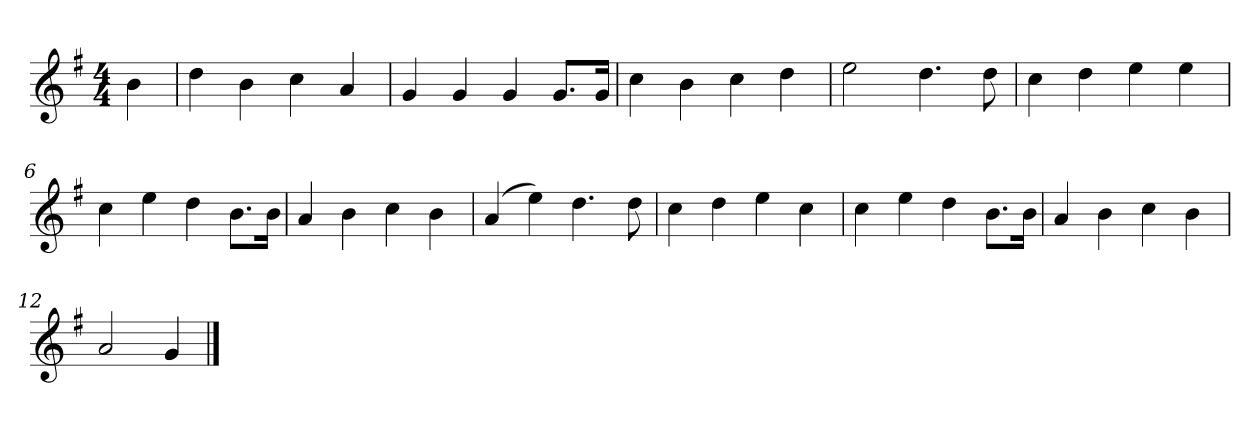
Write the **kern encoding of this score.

**kern
*part1
*staff1
*k[f#]
*M4/4
*MM120
=
4b
=1
4dd
4b
4cc
4a
=2
4g
4g
4g
8.gL
16gJk
=3
4cc
4b
4cc
4dd
=4
2ee
4.dd
8dd
=5
4cc
4dd
4ee
4ee
=6
4cc
4ee
4dd
8.bL
16bJk
=7
4a
4b
4cc
4b
=8
(4a
4ee)
4.dd
8dd
=9
4cc
4dd
4ee
4cc
=10
4cc
4ee
4dd
8.bL
16bJk
=11
4a
4b
4cc
4b
=12
2a
4g
==
*-
